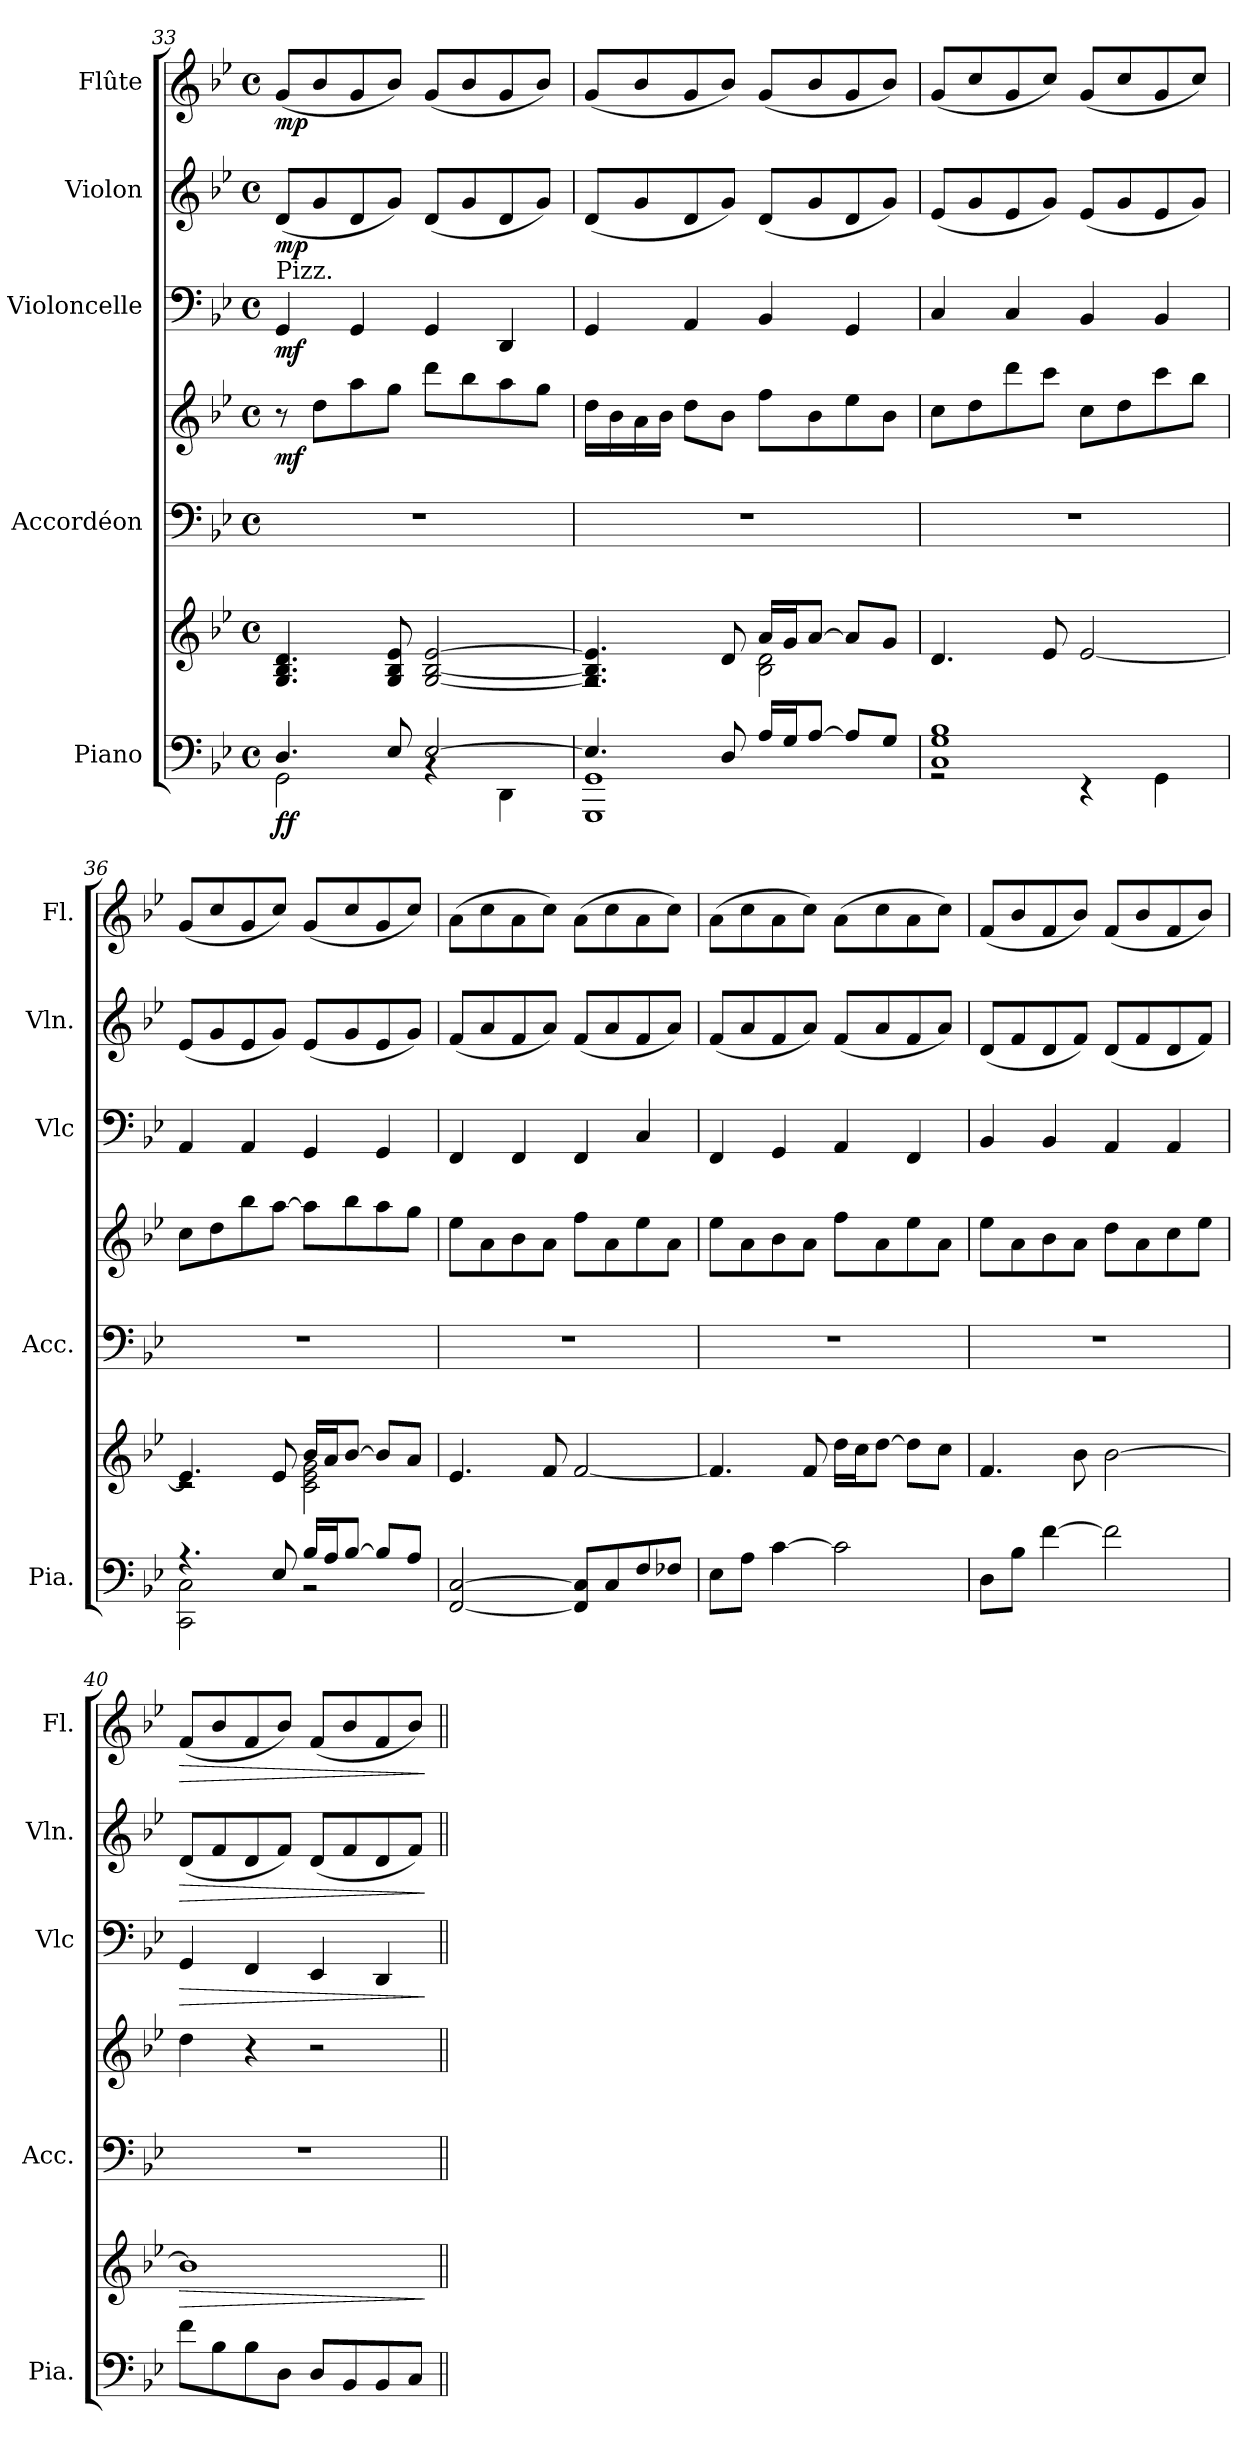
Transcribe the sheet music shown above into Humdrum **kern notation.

**kern	**kern	**dynam	**kern	**kern	**dynam	**kern	**dynam	**kern	**dynam	**kern	**dynam
*part5	*part5	*part5	*part4	*part4	*part4	*part3	*part3	*part2	*part2	*part1	*part1
*staff7	*staff6	*staff6/7	*staff5	*staff4	*staff4/5	*staff3	*staff3	*staff2	*staff2	*staff1	*staff1
*I"Piano	*	*	*I"Accordéon	*	*	*I"Violoncelle	*	*I"Violon	*	*I"Flûte	*
*I'Pia.	*	*	*I'Acc.	*	*	*I'Vlc	*	*I'Vln.	*	*I'Fl.	*
*clefF4	*clefG2	*	*clefF4	*clefG2	*	*clefF4	*	*clefG2	*	*clefG2	*
*k[b-e-]	*k[b-e-]	*	*k[b-e-]	*k[b-e-]	*	*k[b-e-]	*	*k[b-e-]	*	*k[b-e-]	*
*M4/4	*M4/4	*	*M4/4	*M4/4	*	*M4/4	*	*M4/4	*	*M4/4	*
*met(c)	*met(c)	*	*met(c)	*met(c)	*	*met(c)	*	*met(c)	*	*met(c)	*
*MM80	*MM80	*	*MM80	*MM80	*	*MM80	*	*MM80	*	*MM80	*
=33	=33	=33	=33	=33	=33	=33	=33	=33	=33	=33	=33
*^	*	*	*	*	*	*	*	*	*	*	*
!	!	!	!	!	!	!	!LO:TX:a:t=Pizz.	!	!	!	!	!
!	!	!	!LO:DY:b=2	!	!	!LO:DY:b	!	!LO:DY:b	!	!LO:DY:b	!	!LO:DY:b
4.D/	2GG\	4.G/ 4.B-/ 4.d/	ff	1r	8r	mf	4GG/	mf	(8d/L	mp	(8g/L	mp
.	.	.	.	.	8dd\L	.	.	.	8g/	.	8b-/	.
.	.	.	.	.	8aa\	.	4GG/	.	8d/	.	8g/	.
8E-/	.	8G/ 8B-/ 8e-/	.	.	8gg\J	.	.	.	8g/J)	.	8b-/J)	.
[2E-/	4rBB	[2G/ [2B-/ [2e-/	.	.	8ddd\L	.	4GG/	.	(8d/L	.	(8g/L	.
.	.	.	.	.	8bb-\	.	.	.	8g/	.	8b-/	.
.	4DD\	.	.	.	8aa\	.	4DD/	.	8d/	.	8g/	.
.	.	.	.	.	8gg\J	.	.	.	8g/J)	.	8b-/J)	.
!!LO:PB:g=z
=34	=34	=34	=34	=34	=34	=34	=34	=34	=34	=34	=34	=34
*	*	*^	*	*	*	*	*	*	*	*	*	*
4.E-/]	1GGG 1GG	4.G/] 4.B-/] 4.e-/]	2rF	.	1r	16dd\LL	.	4GG/	.	(8d/L	.	(8g/L	.
.	.	.	.	.	.	16b-\	.	.	.	.	.	.	.
.	.	.	.	.	.	16a\	.	.	.	8g/	.	8b-/	.
.	.	.	.	.	.	16b-\JJ	.	.	.	.	.	.	.
.	.	.	.	.	.	8dd\L	.	4AA/	.	8d/	.	8g/	.
8D/	.	8d/	.	.	.	8b-\J	.	.	.	8g/J)	.	8b-/J)	.
16A/LL	.	16a/LL	2B-\ 2d\	.	.	8ff\L	.	4BB-/	.	(8d/L	.	(8g/L	.
16G/J	.	16g/J	.	.	.	.	.	.	.	.	.	.	.
[8A/J	.	[8a/J	.	.	.	8b-\	.	.	.	8g/	.	8b-/	.
8A/L]	.	8a/L]	.	.	.	8ee-\	.	4GG/	.	8d/	.	8g/	.
8G/J	.	8g/J	.	.	.	8b-\J	.	.	.	8g/J)	.	8b-/J)	.
*	*	*v	*v	*	*	*	*	*	*	*	*	*	*
=35	=35	=35	=35	=35	=35	=35	=35	=35	=35	=35	=35	=35
1C 1G 1B-	2rGG	4.d/	.	1r	8cc\L	.	4C/	.	(8e-/L	.	(8g/L	.
.	.	.	.	.	8dd\	.	.	.	8g/	.	8cc/	.
.	.	.	.	.	8ddd\	.	4C/	.	8e-/	.	8g/	.
.	.	8e-/	.	.	8ccc\J	.	.	.	8g/J)	.	8cc/J)	.
.	4r	[2e-/	.	.	8cc\L	.	4BB-/	.	(8e-/L	.	(8g/L	.
.	.	.	.	.	8dd\	.	.	.	8g/	.	8cc/	.
.	4GG\	.	.	.	8ccc\	.	4BB-/	.	8e-/	.	8g/	.
.	.	.	.	.	8bb-\J	.	.	.	8g/J)	.	8cc/J)	.
=36	=36	=36	=36	=36	=36	=36	=36	=36	=36	=36	=36	=36
*	*	*^	*	*	*	*	*	*	*	*	*	*
4.r	2CC\ 2C\	4.e-/]	2rc	.	1r	8cc\L	.	4AA/	.	(8e-/L	.	(8g/L	.
.	.	.	.	.	.	8dd\	.	.	.	8g/	.	8cc/	.
.	.	.	.	.	.	8bb-\	.	4AA/	.	8e-/	.	8g/	.
8E-/	.	8e-/	.	.	.	[8aa\J	.	.	.	8g/J)	.	8cc/J)	.
16B-/LL	2r	16b-/LL	2c\ 2e-\ 2g\	.	.	8aa\L]	.	4GG/	.	(8e-/L	.	(8g/L	.
16A/J	.	16a/J	.	.	.	.	.	.	.	.	.	.	.
[8B-/J	.	[8b-/J	.	.	.	8bb-\	.	.	.	8g/	.	8cc/	.
8B-/L]	.	8b-/L]	.	.	.	8aa\	.	4GG/	.	8e-/	.	8g/	.
8A/J	.	8a/J	.	.	.	8gg\J	.	.	.	8g/J)	.	8cc/J)	.
*v	*v	*	*	*	*	*	*	*	*	*	*	*	*
*	*v	*v	*	*	*	*	*	*	*	*	*	*
=37	=37	=37	=37	=37	=37	=37	=37	=37	=37	=37	=37
[2FF/ [2C/	4.e-/	.	1r	8ee-\L	.	4FF/	.	(8f/L	.	(8a\L	.
.	.	.	.	8a\	.	.	.	8a/	.	8cc\	.
.	.	.	.	8b-\	.	4FF/	.	8f/	.	8a\	.
.	8f/	.	.	8a\J	.	.	.	8a/J)	.	8cc\J)	.
8FF/] 8C/]L	[2f/	.	.	8ff\L	.	4FF/	.	(8f/L	.	(8a\L	.
8C/	.	.	.	8a\	.	.	.	8a/	.	8cc\	.
8F/	.	.	.	8ee-\	.	4C/	.	8f/	.	8a\	.
8F-X/J	.	.	.	8a\J	.	.	.	8a/J)	.	8cc\J)	.
!!LO:LB:g=z
=38	=38	=38	=38	=38	=38	=38	=38	=38	=38	=38	=38
8E-\L	4.f/]	.	1r	8ee-\L	.	4FF/	.	(8f/L	.	(8a\L	.
8A\J	.	.	.	8a\	.	.	.	8a/	.	8cc\	.
[4c\	.	.	.	8b-\	.	4GG/	.	8f/	.	8a\	.
.	8f/	.	.	8a\J	.	.	.	8a/J)	.	8cc\J)	.
2c\]	16dd\LL	.	.	8ff\L	.	4AA/	.	(8f/L	.	(8a\L	.
.	16cc\J	.	.	.	.	.	.	.	.	.	.
.	[8dd\J	.	.	8a\	.	.	.	8a/	.	8cc\	.
.	8dd\L]	.	.	8ee-\	.	4FF/	.	8f/	.	8a\	.
.	8cc\J	.	.	8a\J	.	.	.	8a/J)	.	8cc\J)	.
=39	=39	=39	=39	=39	=39	=39	=39	=39	=39	=39	=39
8D\L	4.f/	.	1r	8ee-\L	.	4BB-/	.	(8d/L	.	(8f/L	.
8B-\J	.	.	.	8a\	.	.	.	8f/	.	8b-/	.
[4f\	.	.	.	8b-\	.	4BB-/	.	8d/	.	8f/	.
.	8b-\	.	.	8a\J	.	.	.	8f/J)	.	8b-/J)	.
2f\]	[2b-\	.	.	8dd\L	.	4AA/	.	(8d/L	.	(8f/L	.
.	.	.	.	8a\	.	.	.	8f/	.	8b-/	.
.	.	.	.	8cc\	.	4AA/	.	8d/	.	8f/	.
.	.	.	.	8ee-\J	.	.	.	8f/J)	.	8b-/J)	.
=40	=40	=40	=40	=40	=40	=40	=40	=40	=40	=40	=40
!	!	!LO:HP:b	!	!	!	!	!LO:HP:b	!	!LO:HP:b	!	!LO:HP:b
8f\L	1b-]	>	1r	4dd\	.	4GG/	>	(8d/L	>	(8f/L	>
8B-\	.	.	.	.	.	.	.	8f/	.	8b-/	.
8B-\	.	.	.	4r	.	4FF/	.	8d/	.	8f/	.
8D\J	.	.	.	.	.	.	.	8f/J)	.	8b-/J)	.
8D/L	.	.	.	2r	.	4EE-/	.	(8d/L	.	(8f/L	.
8BB-/	.	.	.	.	.	.	.	8f/	.	8b-/	.
8BB-/	.	.	.	.	.	4DD/	.	8d/	.	8f/	.
8C/J	.	.	.	.	.	.	.	8f/J)	.	8b-/J)	.
.	.	]	.	.	.	.	]	.	]	.	]
=||	=||	=||	=||	=||	=||	=||	=||	=||	=||	=||	=||
*-	*-	*-	*-	*-	*-	*-	*-	*-	*-	*-	*-
